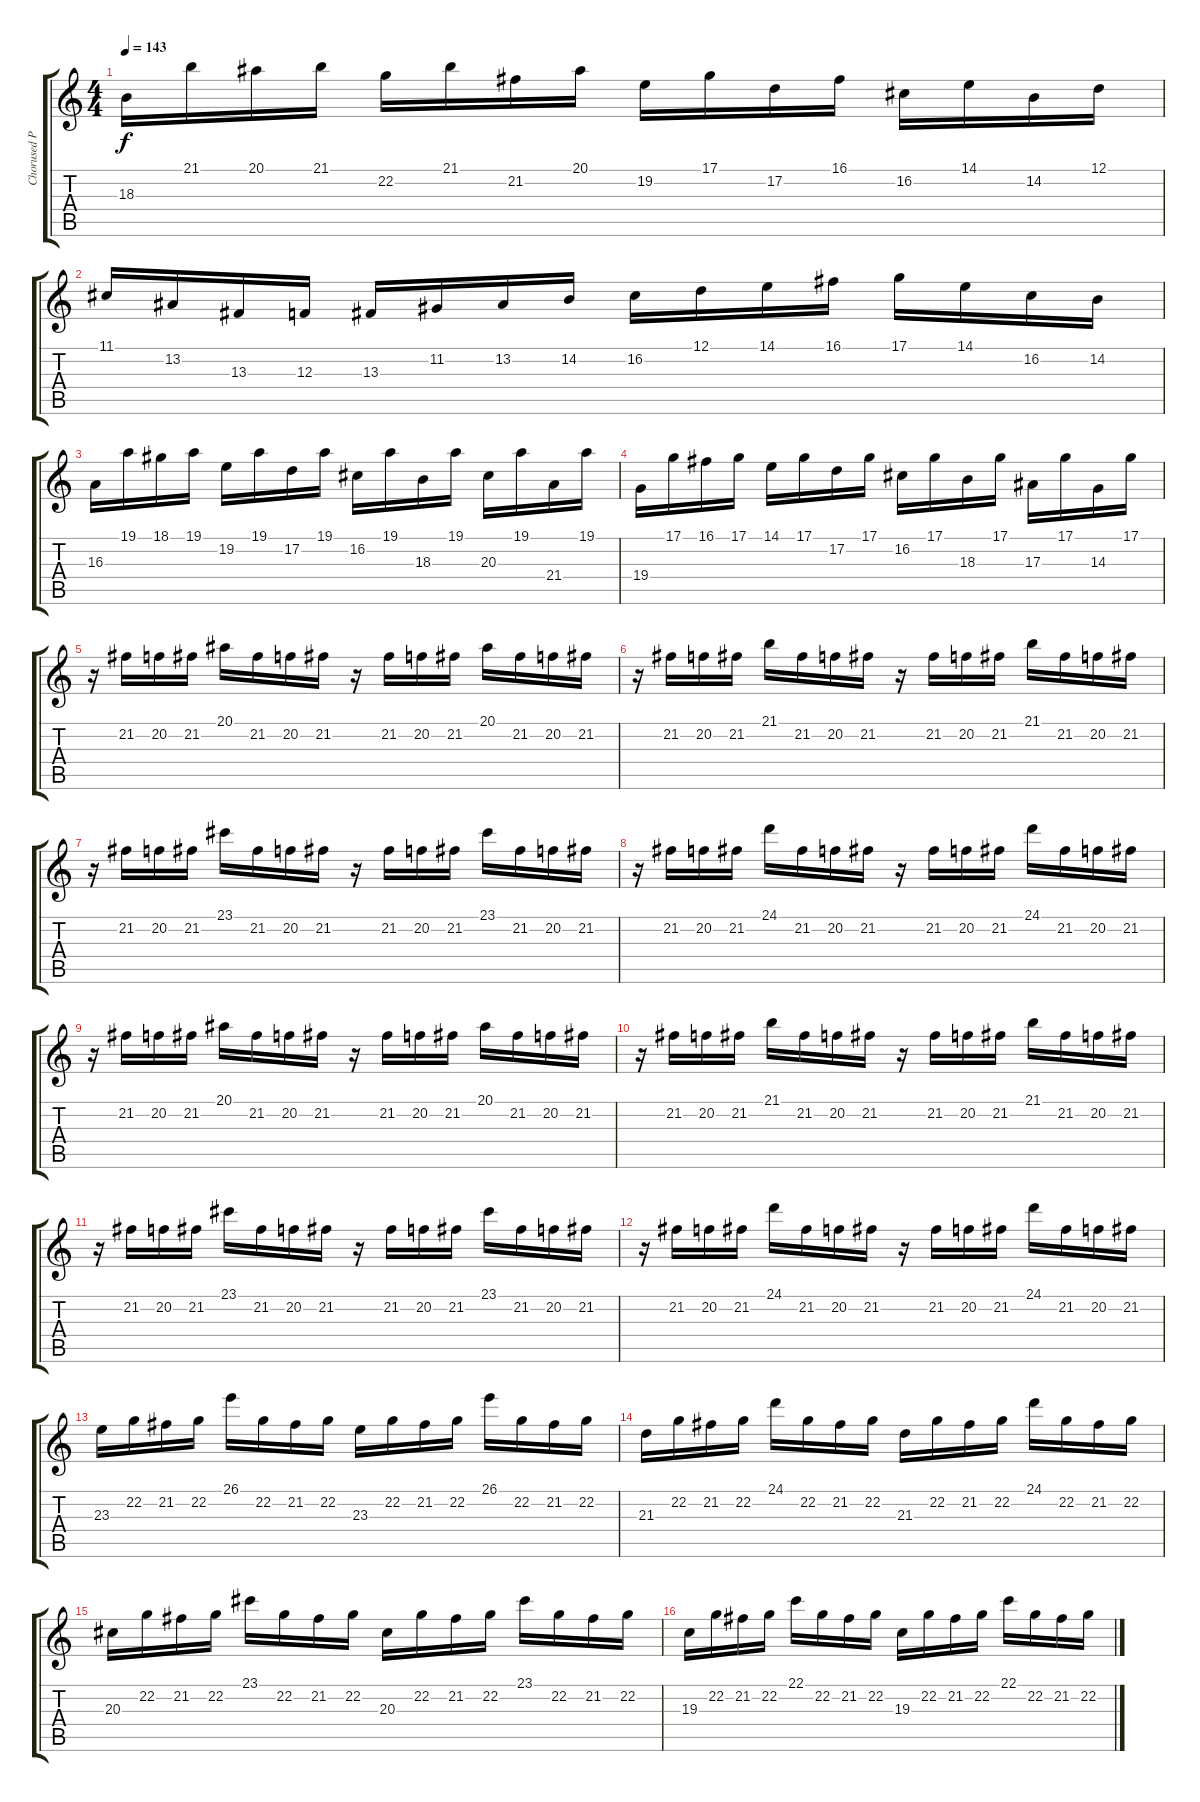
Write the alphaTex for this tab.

\track ("Chorused Piano" "Chorused P") {instrument electricpiano2}
\staff {score tabs}
\tuning (D4 A3 F3 C3 G2 D2) {hide}
\ts (4 4)
\tempo 143
\clef g2
\ks c
18.3.16{dy f} 21.1.16 20.1.16 21.1.16 22.2.16 21.1.16 21.2.16 20.1.16 19.2.16 17.1.16 17.2.16 16.1.16 16.2.16 14.1.16 14.2.16 12.1.16 |
11.1.16 13.2.16 13.3.16 12.3.16 13.3.16 11.2.16 13.2.16 14.2.16 16.2.16 12.1.16 14.1.16 16.1.16 17.1.16 14.1.16 16.2.16 14.2.16 |
16.3.16 19.1.16 18.1.16 19.1.16 19.2.16 19.1.16 17.2.16 19.1.16 16.2.16 19.1.16 18.3.16 19.1.16 20.3.16 19.1.16 21.4.16 19.1.16 |
19.4.16 17.1.16 16.1.16 17.1.16 14.1.16 17.1.16 17.2.16 17.1.16 16.2.16 17.1.16 18.3.16 17.1.16 17.3.16 17.1.16 14.3.16 17.1.16 |
r.16 21.2.16 20.2.16 21.2.16 20.1.16 21.2.16 20.2.16 21.2.16 r.16 21.2.16 20.2.16 21.2.16 20.1.16 21.2.16 20.2.16 21.2.16 |
r.16 21.2.16 20.2.16 21.2.16 21.1.16 21.2.16 20.2.16 21.2.16 r.16 21.2.16 20.2.16 21.2.16 21.1.16 21.2.16 20.2.16 21.2.16 |
r.16 21.2.16 20.2.16 21.2.16 23.1.16 21.2.16 20.2.16 21.2.16 r.16 21.2.16 20.2.16 21.2.16 23.1.16 21.2.16 20.2.16 21.2.16 |
r.16 21.2.16 20.2.16 21.2.16 24.1.16 21.2.16 20.2.16 21.2.16 r.16 21.2.16 20.2.16 21.2.16 24.1.16 21.2.16 20.2.16 21.2.16 |
r.16 21.2.16 20.2.16 21.2.16 20.1.16 21.2.16 20.2.16 21.2.16 r.16 21.2.16 20.2.16 21.2.16 20.1.16 21.2.16 20.2.16 21.2.16 |
r.16 21.2.16 20.2.16 21.2.16 21.1.16 21.2.16 20.2.16 21.2.16 r.16 21.2.16 20.2.16 21.2.16 21.1.16 21.2.16 20.2.16 21.2.16 |
r.16 21.2.16 20.2.16 21.2.16 23.1.16 21.2.16 20.2.16 21.2.16 r.16 21.2.16 20.2.16 21.2.16 23.1.16 21.2.16 20.2.16 21.2.16 |
r.16 21.2.16 20.2.16 21.2.16 24.1.16 21.2.16 20.2.16 21.2.16 r.16 21.2.16 20.2.16 21.2.16 24.1.16 21.2.16 20.2.16 21.2.16 |
23.3.16 22.2.16 21.2.16 22.2.16 26.1.16 22.2.16 21.2.16 22.2.16 23.3.16 22.2.16 21.2.16 22.2.16 26.1.16 22.2.16 21.2.16 22.2.16 |
21.3.16 22.2.16 21.2.16 22.2.16 24.1.16 22.2.16 21.2.16 22.2.16 21.3.16 22.2.16 21.2.16 22.2.16 24.1.16 22.2.16 21.2.16 22.2.16 |
20.3.16 22.2.16 21.2.16 22.2.16 23.1.16 22.2.16 21.2.16 22.2.16 20.3.16 22.2.16 21.2.16 22.2.16 23.1.16 22.2.16 21.2.16 22.2.16 |
19.3.16 22.2.16 21.2.16 22.2.16 22.1.16 22.2.16 21.2.16 22.2.16 19.3.16 22.2.16 21.2.16 22.2.16 22.1.16 22.2.16 21.2.16 22.2.16
